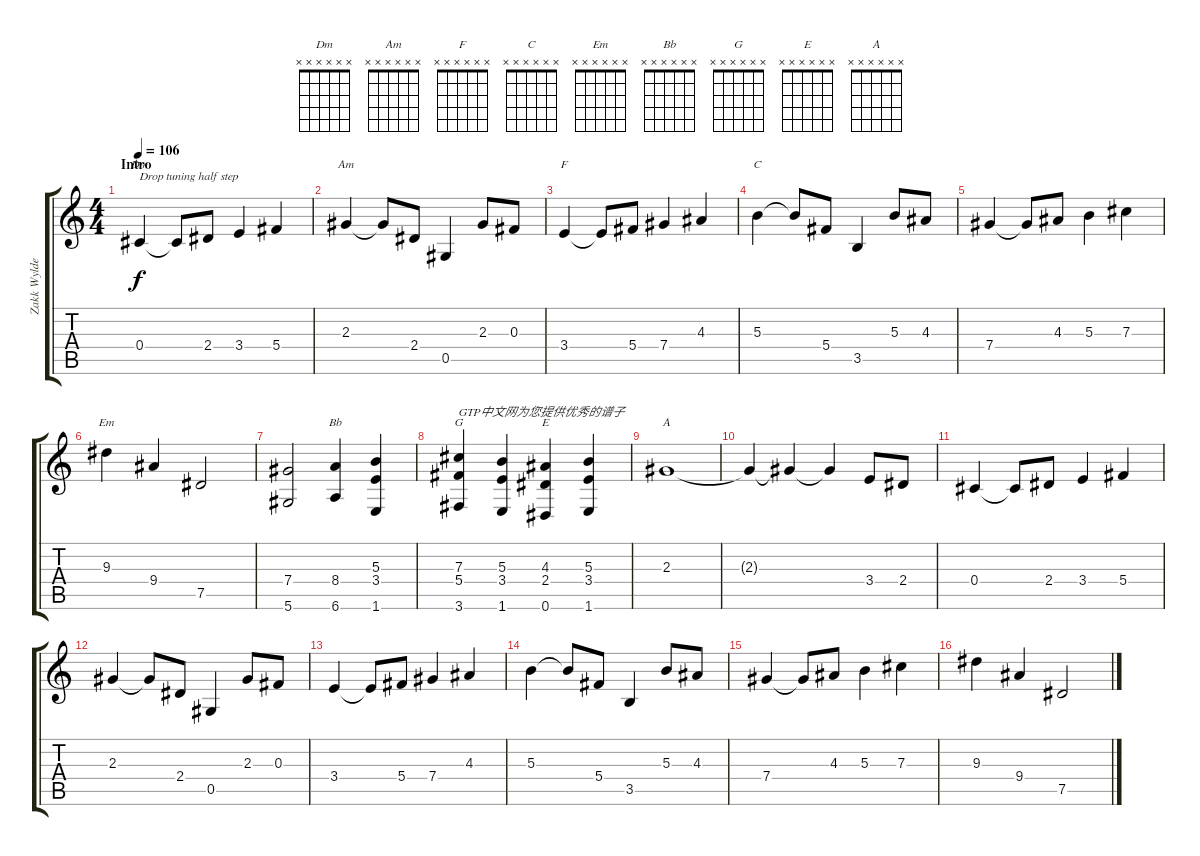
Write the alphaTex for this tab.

\track ("Zakk Wylde" "Zakk Wylde") {instrument distortionguitar}
\staff {score tabs}
\tuning (Eb4 Bb3 Gb3 Db3 Ab2 Eb2) {hide}
\chord ("Dm" x x x x x x)
\chord ("Am" x x x x x x)
\chord ("F" x x x x x x)
\chord ("C" x x x x x x)
\chord ("Em" x x x x x x)
\chord ("Bb" x x x x x x)
\chord ("G" x x x x x x)
\chord ("E" x x x x x x)
\chord ("A" x x x x x x)
\ts (4 4)
\section ("" "Intro")
\tempo 106
\clef g2
\ks c
0.4.4{ch "Dm" txt "Drop tuning half step" dy f instrument distortionguitar} 0.4{t}.8 2.4.8 3.4.4 5.4.4 |
2.3.4{ch "Am"} 2.3{t}.8 2.4.8 0.5.4 2.3.8 0.3.8 |
3.4.4{ch "F"} 3.4{t}.8 5.4.8 7.4.4 4.3.4 |
5.3.4{ch "C"} 5.3{t}.8 5.4.8 3.5.4 5.3.8 4.3.8 |
7.4.4 7.4{t}.8 4.3.8 5.3.4 7.3.4 |
9.3.4{ch "Em"} 9.4.4 7.5.2 |
(7.4 5.6).2 (8.4 6.6).4{ch "Bb"} (5.3 3.4 1.6).4 |
(7.3 5.4 3.6).4{ch "G" txt "GTP中文网为您提供优秀的谱子"} (5.3 3.4 1.6).4 (4.3 2.4 0.6).4{ch "E"} (5.3 3.4 1.6).4 |
2.3.1{ch "A"} |
2.3{t}.4 2.3{t}.4 2.3{t}.4 3.4.8 2.4.8 |
0.4.4 0.4{t}.8 2.4.8 3.4.4 5.4.4 |
2.3.4 2.3{t}.8 2.4.8 0.5.4 2.3.8 0.3.8 |
3.4.4 3.4{t}.8 5.4.8 7.4.4 4.3.4 |
5.3.4 5.3{t}.8 5.4.8 3.5.4 5.3.8 4.3.8 |
7.4.4 7.4{t}.8 4.3.8 5.3.4 7.3.4 |
9.3.4 9.4.4 7.5.2
